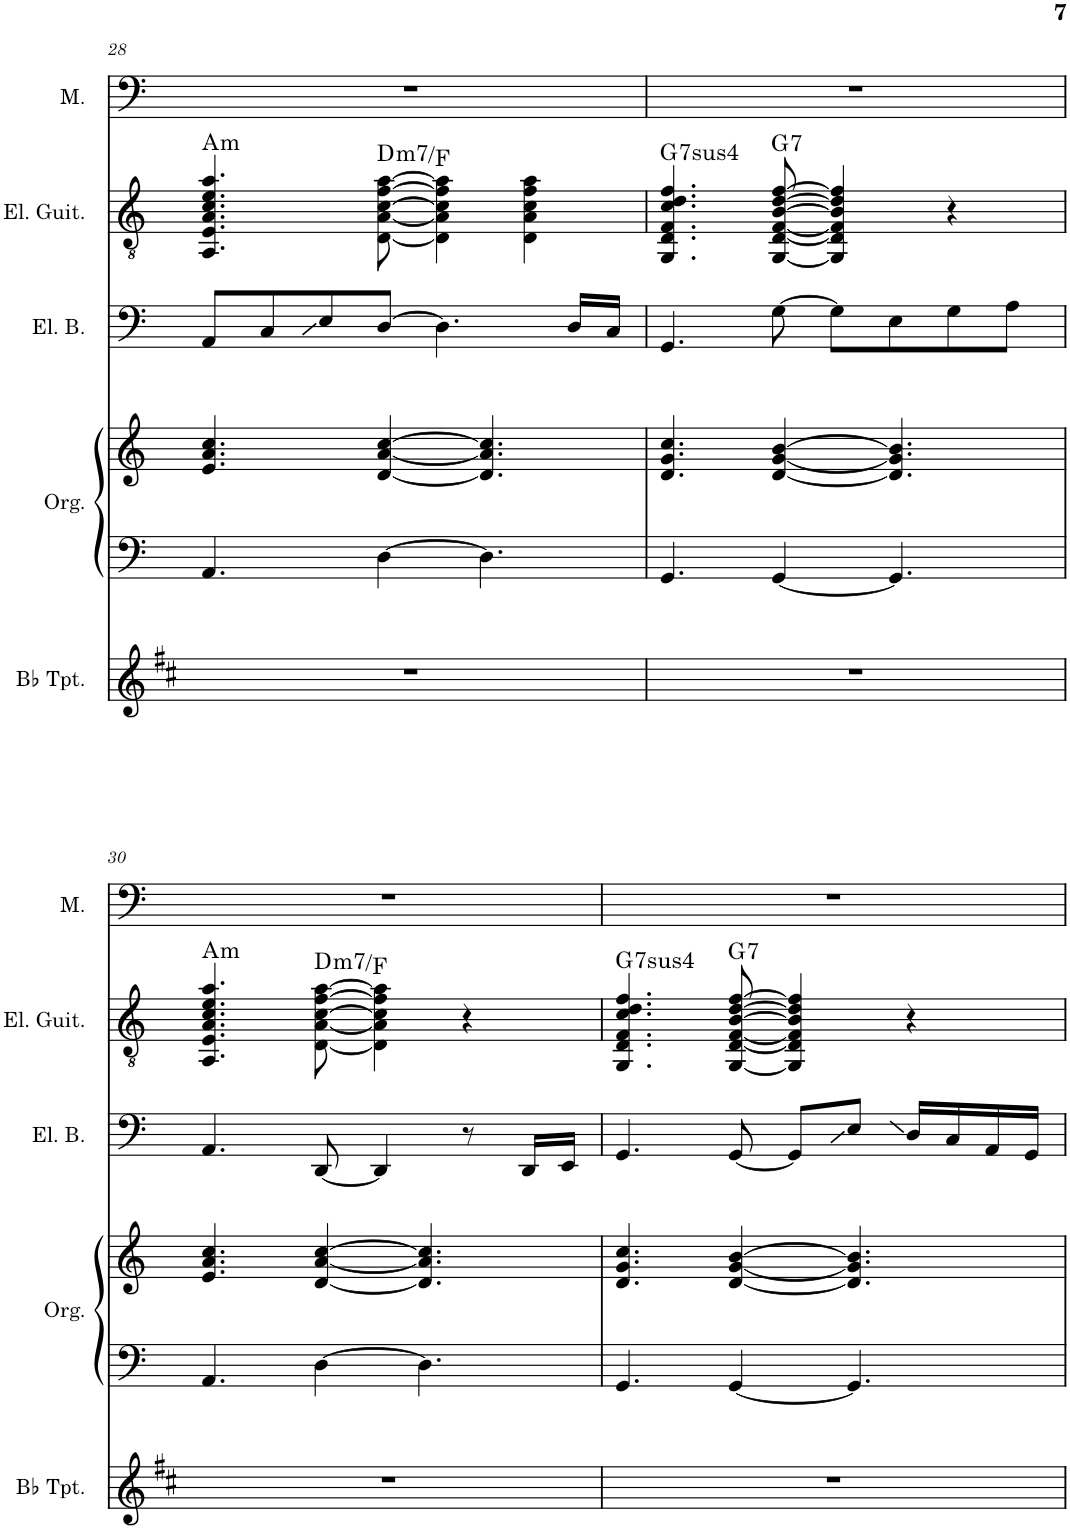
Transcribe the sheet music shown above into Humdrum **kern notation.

**kern	**kern	**kern	**kern	**kern	**harte	**kern
*part5	*part4	*part4	*part3	*part2	*part2	*part1
*staff6	*staff5	*staff4	*staff3	*staff2	*	*staff1
*I"Bb Trumpet	*I"Organ	*	*I"Electric Bass	*I"Electric Guitar	*	*I"Men
*I'Bb Tpt.	*I'Org.	*	*I'El. B.	*I'El. Guit.	*	*I'M.
!!LO:PB:g=z
*clefG2	*clefF4	*clefG2	*clefF4	*clefGv2	*	*clefF4
*Trd1c2	*	*	*Trd7c12	*	*	*
*k[f#c#]	*k[]	*k[]	*k[]	*k[]	*	*k[]
*M4/4	*M4/4	*M4/4	*M4/4	*M4/4	*	*M4/4
=28	=28	=28	=28	=28	=28	=28
!	!	!	!	!	!LO:H:kt=m	!
1r	4.AA/	4.e/ 4.a/ 4.cc/	8AA/L	4.AA/ 4.E/ 4.A/ 4.c/ 4.e/ 4.a/	A:min	1r
.	.	.	8C/	.	.	.
.	.	.	8E/	.	.	.
!	!	!	!	!	!LO:H:kt=m7	!
.	[4D\	[4d/ [4a/ [4cc/	[8D/J	[8D\ [8A\ [8c\ [8f\ [8a\	D:min7/b3	.
.	.	.	4.D\]	4D\] 4A\] 4c\] 4f\] 4a\]	.	.
.	4.D\]	4.d/] 4.a/] 4.cc/]	.	.	.	.
.	.	.	.	4D\ 4A\ 4c\ 4f\ 4a\	.	.
.	.	.	16D/LL	.	.	.
.	.	.	16C/JJ	.	.	.
=29	=29	=29	=29	=29	=29	=29
!	!	!	!	!	!LO:H:kt=74	!
1r	4.GG/	4.d/ 4.g/ 4.cc/	4.GG/	4.GG/ 4.D/ 4.Fn/ 4.c/ 4.d/ 4.fn/	G:sus4(7)	1r
!	!	!	!	!	!LO:H:kt=7	!
.	[4GG/	[4d/ [4g/ [4b/	[8G\	[8GG/ [8D/ [8F/ [8B/ [8d/ [8f/	G:7	.
.	.	.	8G\L]	4GG/] 4D/] 4F/] 4B/] 4d/] 4f/]	.	.
.	4.GG/]	4.d/] 4.g/] 4.b/]	8E\	.	.	.
.	.	.	8G\	4r	.	.
.	.	.	8A\J	.	.	.
!!LO:LB:g=z
=30	=30	=30	=30	=30	=30	=30
!	!	!	!	!	!LO:H:kt=m	!
1r	4.AA/	4.e/ 4.a/ 4.cc/	4.AA/	4.AA/ 4.E/ 4.A/ 4.c/ 4.e/ 4.a/	A:min	1r
!	!	!	!	!	!LO:H:kt=m7	!
.	[4D\	[4d/ [4a/ [4cc/	[8DD/	[8D\ [8A\ [8c\ [8f\ [8a\	D:min7/b3	.
.	.	.	4DD/]	4D\] 4A\] 4c\] 4f\] 4a\]	.	.
.	4.D\]	4.d/] 4.a/] 4.cc/]	.	.	.	.
.	.	.	8r	4r	.	.
.	.	.	16DD/LL	.	.	.
.	.	.	16EE/JJ	.	.	.
=31	=31	=31	=31	=31	=31	=31
!	!	!	!	!	!LO:H:kt=74	!
1r	4.GG/	4.d/ 4.g/ 4.cc/	4.GG/	4.GG/ 4.D/ 4.Fn/ 4.c/ 4.d/ 4.fn/	G:sus4(7)	1r
!	!	!	!	!	!LO:H:kt=7	!
.	[4GG/	[4d/ [4g/ [4b/	[8GG/	[8GG/ [8D/ [8F/ [8B/ [8d/ [8f/	G:7	.
.	.	.	8GG/L]	4GG/] 4D/] 4F/] 4B/] 4d/] 4f/]	.	.
.	4.GG/]	4.d/] 4.g/] 4.b/]	8E/J	.	.	.
.	.	.	16D/LL	4r	.	.
.	.	.	16C/	.	.	.
.	.	.	16AA/	.	.	.
.	.	.	16GG/JJ	.	.	.
=	=	=	=	=	=	=
*-	*-	*-	*-	*-	*-	*-
